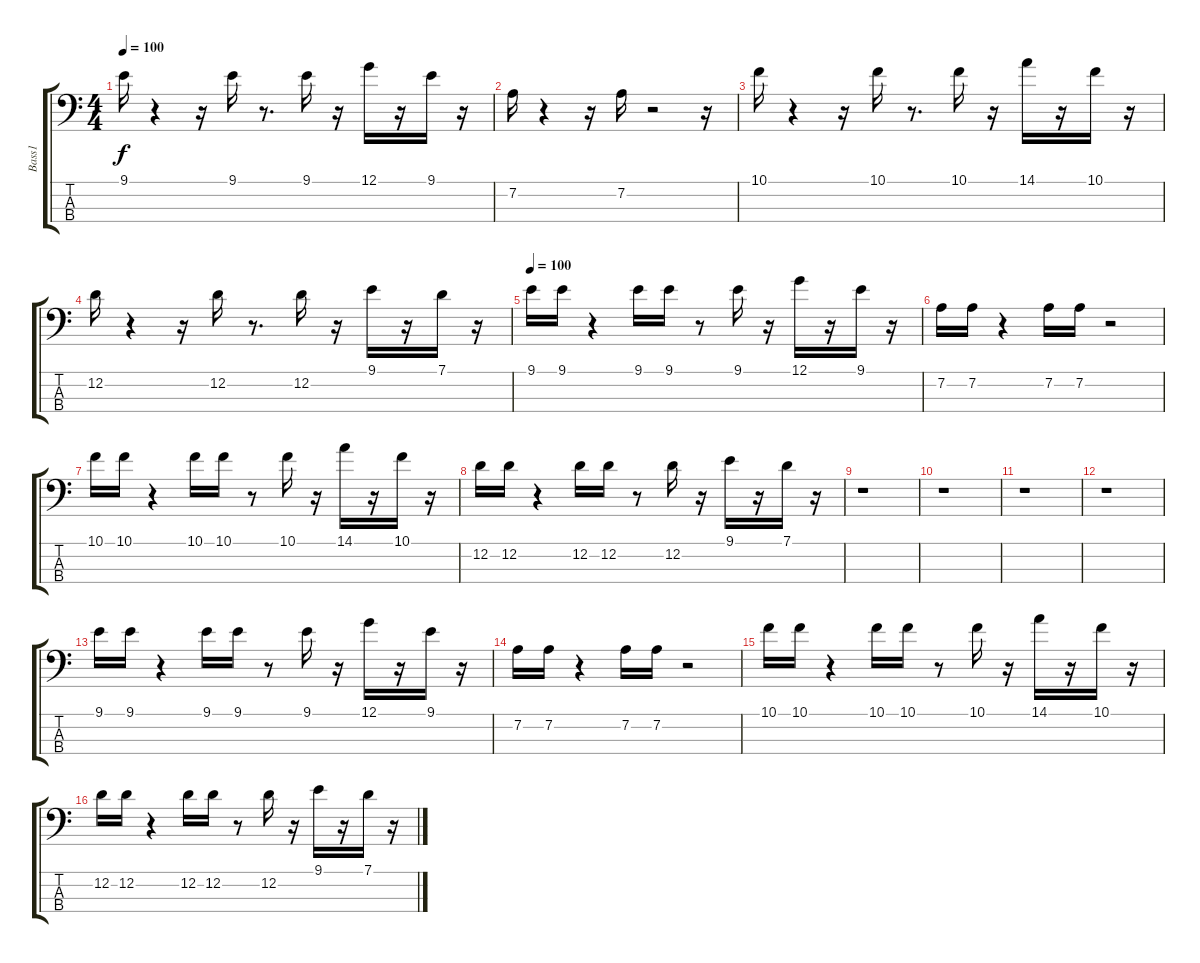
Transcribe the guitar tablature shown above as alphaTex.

\track ("Bass1" "Bass1") {instrument synthbass1}
\staff {score tabs}
\tuning (G2 D2 A1 E1) {hide}
\ts (4 4)
\tempo 100
\clef f4
\ks c
9.1.16{dy f} r.4 r.16 9.1.16 r.8{d} 9.1.16 r.16 12.1.16 r.16 9.1.16 r.16 |
7.2.16 r.4 r.16 7.2.16 r.2 r.16 |
10.1.16 r.4 r.16 10.1.16 r.8{d} 10.1.16 r.16 14.1.16 r.16 10.1.16 r.16 |
12.2.16 r.4 r.16 12.2.16 r.8{d} 12.2.16 r.16 9.1.16 r.16 7.1.16 r.16 |
\tempo 100
9.1.16 9.1.16 r.4 9.1.16 9.1.16 r.8 9.1.16 r.16 12.1.16 r.16 9.1.16 r.16 |
7.2.16 7.2.16 r.4 7.2.16 7.2.16 r.2 |
10.1.16 10.1.16 r.4 10.1.16 10.1.16 r.8 10.1.16 r.16 14.1.16 r.16 10.1.16 r.16 |
12.2.16 12.2.16 r.4 12.2.16 12.2.16 r.8 12.2.16 r.16 9.1.16 r.16 7.1.16 r.16 |
r.1 |
r.1 |
r.1 |
r.1 |
9.1.16 9.1.16 r.4 9.1.16 9.1.16 r.8 9.1.16 r.16 12.1.16 r.16 9.1.16 r.16 |
7.2.16 7.2.16 r.4 7.2.16 7.2.16 r.2 |
10.1.16 10.1.16 r.4 10.1.16 10.1.16 r.8 10.1.16 r.16 14.1.16 r.16 10.1.16 r.16 |
12.2.16 12.2.16 r.4 12.2.16 12.2.16 r.8 12.2.16 r.16 9.1.16 r.16 7.1.16 r.16
